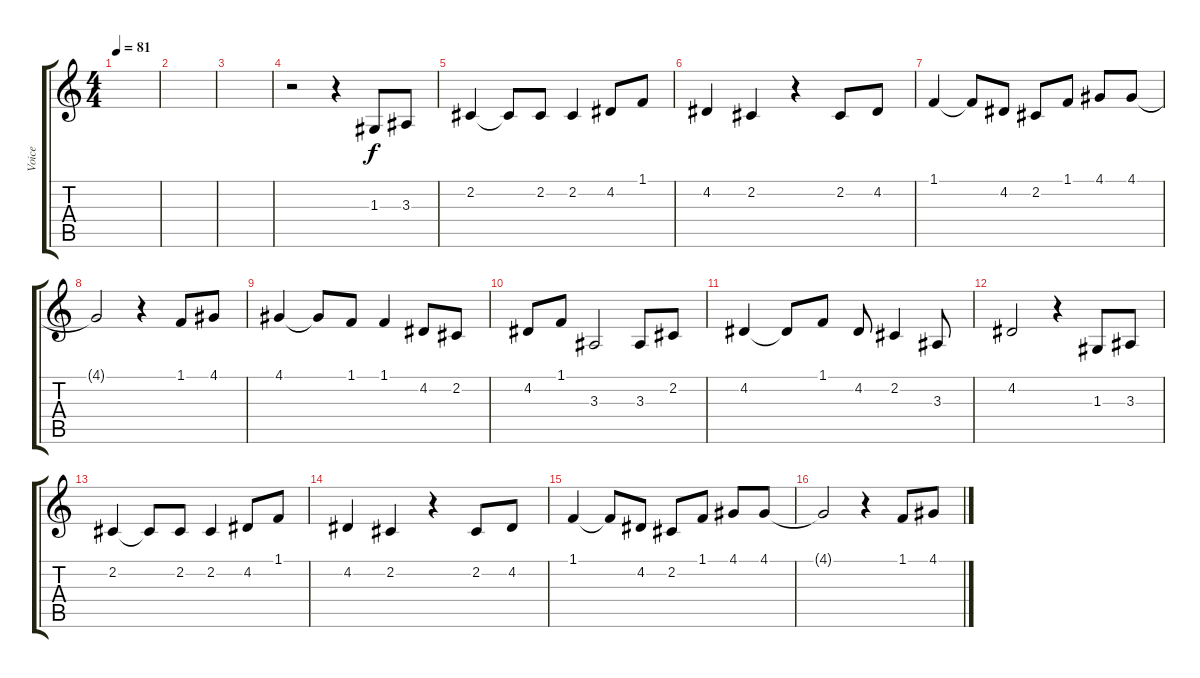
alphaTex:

\track ("Voice" "Voice") {instrument piccolo}
\staff {score tabs}
\tuning (E4 B3 G3 D3 A2 E2) {hide}
\ts (4 4)
\tempo 81
\clef g2
\ks c
|
|
|
r.2 r.4 1.3.8 3.3.8 |
2.2.4 2.2{t}.8 2.2.8 2.2.4 4.2.8 1.1.8 |
4.2.4 2.2.4 r.4 2.2.8 4.2.8 |
1.1.4 1.1{t}.8 4.2.8 2.2.8 1.1.8 4.1.8 4.1.8 |
4.1{t}.2 r.4 1.1.8 4.1.8 |
4.1.4 4.1{t}.8 1.1.8 1.1.4 4.2.8 2.2.8 |
4.2.8 1.1.8 3.3.2 3.3.8 2.2.8 |
4.2.4 4.2{t}.8 1.1.8 4.2.8 2.2.4 3.3.8 |
4.2.2 r.4 1.3.8 3.3.8 |
2.2.4 2.2{t}.8 2.2.8 2.2.4 4.2.8 1.1.8 |
4.2.4 2.2.4 r.4 2.2.8 4.2.8 |
1.1.4 1.1{t}.8 4.2.8 2.2.8 1.1.8 4.1.8 4.1.8 |
4.1{t}.2 r.4 1.1.8 4.1.8
